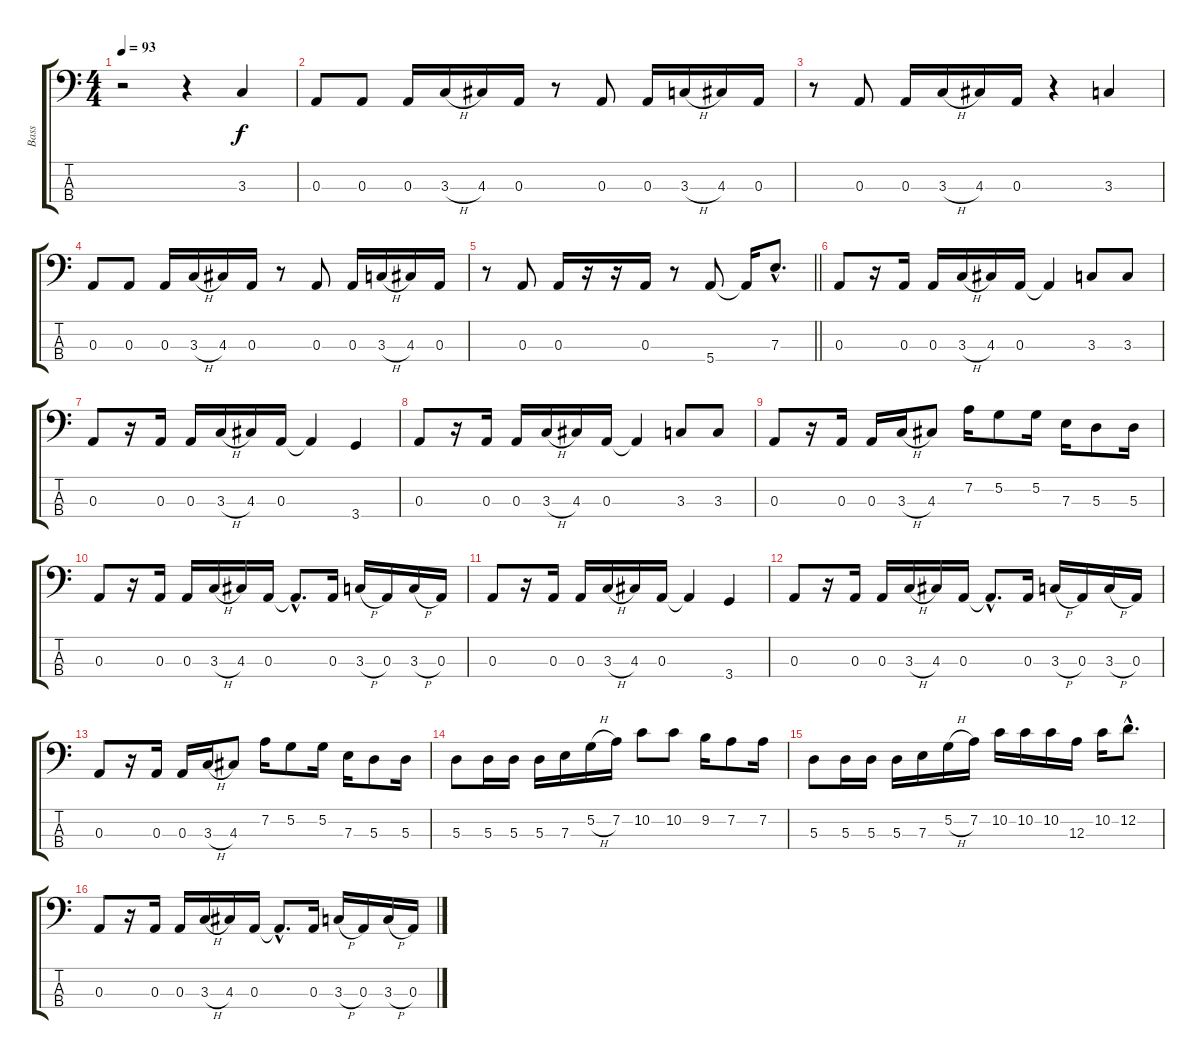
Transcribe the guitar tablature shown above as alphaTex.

\track ("Bass" "Bass") {instrument electricbassfinger}
\staff {score tabs}
\tuning (G2 D2 A1 E1) {hide}
\ts (4 4)
\tempo 93
\clef f4
\ks c
r.2{dy f instrument electricbassfinger} r.4 3.3.4 |
0.3.8 0.3.8 0.3.16 3.3{h}.16 4.3.16 0.3.16 r.8 0.3.8 0.3.16 3.3{h}.16 4.3.16 0.3.16 |
r.8 0.3.8 0.3.16 3.3{h}.16 4.3.16 0.3.16 r.4 3.3.4 |
0.3.8 0.3.8 0.3.16 3.3{h}.16 4.3.16 0.3.16 r.8 0.3.8 0.3.16 3.3{h}.16 4.3.16 0.3.16 |
\barLineRight lightlight
r.8 0.3.8 0.3.16 r.16 r.16 0.3.16 r.8 5.4.8 5.4{t}.16 7.3{hac}.8{d} |
0.3.8 r.16 0.3.16 0.3.16 3.3{h}.16 4.3.16 0.3.16 0.3{t}.4 3.3.8 3.3.8 |
0.3.8 r.16 0.3.16 0.3.16 3.3{h}.16 4.3.16 0.3.16 0.3{t}.4 3.4.4 |
0.3.8 r.16 0.3.16 0.3.16 3.3{h}.16 4.3.16 0.3.16 0.3{t}.4 3.3.8 3.3.8 |
0.3.8 r.16 0.3.16 0.3.16 3.3{h}.16 4.3.8 7.2.16 5.2.8 5.2.16 7.3.16 5.3.8 5.3.16 |
0.3.8 r.16 0.3.16 0.3.16 3.3{h}.16 4.3.16 0.3.16 0.3{hac t}.8{d} 0.3.16 3.3{h}.16 0.3.16 3.3{h}.16 0.3.16 |
0.3.8 r.16 0.3.16 0.3.16 3.3{h}.16 4.3.16 0.3.16 0.3{t}.4 3.4.4 |
0.3.8 r.16 0.3.16 0.3.16 3.3{h}.16 4.3.16 0.3.16 0.3{hac t}.8{d} 0.3.16 3.3{h}.16 0.3.16 3.3{h}.16 0.3.16 |
0.3.8 r.16 0.3.16 0.3.16 3.3{h}.16 4.3.8 7.2.16 5.2.8 5.2.16 7.3.16 5.3.8 5.3.16 |
5.3.8 5.3.16 5.3.16 5.3.16 7.3.16 5.2{h}.16 7.2.16 10.2.8 10.2.8 9.2.16 7.2.8 7.2.16 |
5.3.8 5.3.16 5.3.16 5.3.16 7.3.16 5.2{h}.16 7.2.16 10.2.16 10.2.16 10.2.16 12.3.16 10.2.16 12.2{hac}.8{d} |
0.3.8 r.16 0.3.16 0.3.16 3.3{h}.16 4.3.16 0.3.16 0.3{hac t}.8{d} 0.3.16 3.3{h}.16 0.3.16 3.3{h}.16 0.3.16
